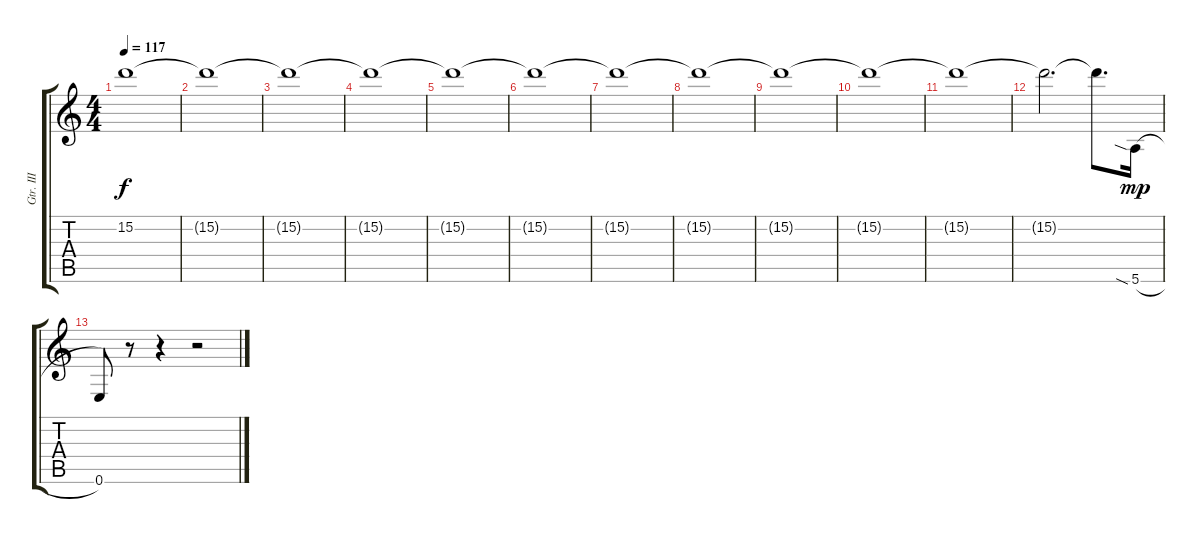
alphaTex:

\track ("Gtr. III" "Gtr. III") {instrument distortionguitar}
\staff {score tabs}
\tuning (E4 B3 G3 D3 A2 E2) {hide}
\ts (4 4)
\tempo 117
\clef g2
\ks c
15.2{t}.1{dy f} |
15.2{t}.1 |
15.2{t}.1 |
15.2{t}.1 |
15.2{t}.1 |
15.2{t}.1 |
15.2{t}.1 |
15.2{t}.1 |
15.2{t}.1 |
15.2{t}.1 |
15.2{t}.1 |
15.2{t}.2{d} 15.2{t}.8{d} 5.6{sia h}.16{dy mp} |
0.6.8 r.8 r.4 r.2
